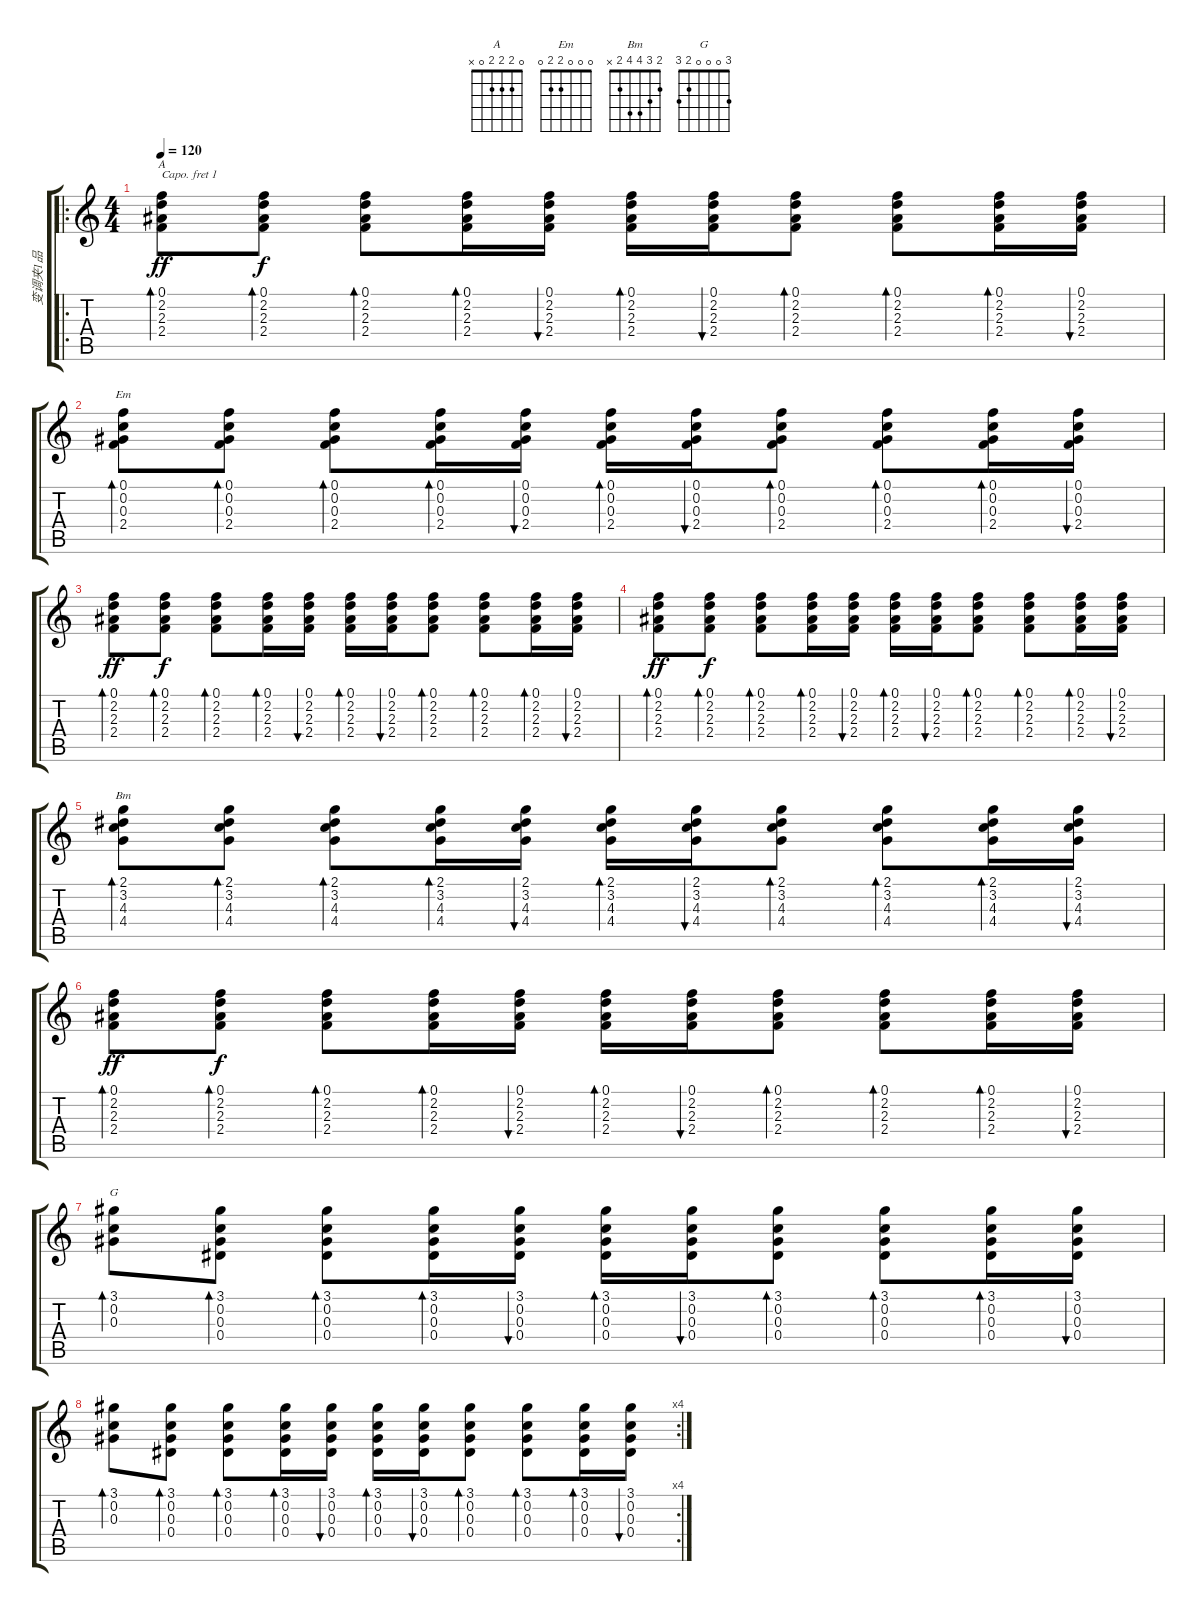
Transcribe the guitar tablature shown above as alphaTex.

\track ("变调夹1品" "变调夹1品") {instrument acousticguitarsteel}
\staff {score tabs}
\capo 1
\tuning (E4 B3 G3 D3 A2 E2) {hide}
\chord ("A" 0 2 2 2 0 x)
\chord ("Em" 0 0 0 2 2 0)
\chord ("Bm" 2 3 4 4 2 x)
\chord ("G" 3 0 0 0 2 3)
\ro
\ts (4 4)
\tempo 120
\clef g2
\ks c
(0.1 2.2 2.3 2.4).8{bd 30 ch "A" dy ff} (0.1 2.2 2.3 2.4).8{bd 30 dy f} (0.1 2.2 2.3 2.4).8{bd 30} (0.1 2.2 2.3 2.4).16{bd 30} (0.1 2.2 2.3 2.4).16{bu 30} (0.1 2.2 2.3 2.4).16{bd 30} (0.1 2.2 2.3 2.4).16{bu 30} (0.1 2.2 2.3 2.4).8{bd 30} (0.1 2.2 2.3 2.4).8{bd 30} (0.1 2.2 2.3 2.4).16{bd 30} (0.1 2.2 2.3 2.4).16{bu 30} |
(0.1 0.2 0.3 2.4).8{bd 30 ch "Em"} (0.1 0.2 0.3 2.4).8{bd 30} (0.1 0.2 0.3 2.4).8{bd 30} (0.1 0.2 0.3 2.4).16{bd 30} (0.1 0.2 0.3 2.4).16{bu 30} (0.1 0.2 0.3 2.4).16{bd 30} (0.1 0.2 0.3 2.4).16{bu 30} (0.1 0.2 0.3 2.4).8{bd 30} (0.1 0.2 0.3 2.4).8{bd 30} (0.1 0.2 0.3 2.4).16{bd 30} (0.1 0.2 0.3 2.4).16{bu 30} |
(0.1 2.2 2.3 2.4).8{bd 30 dy ff} (0.1 2.2 2.3 2.4).8{bd 30 dy f} (0.1 2.2 2.3 2.4).8{bd 30} (0.1 2.2 2.3 2.4).16{bd 30} (0.1 2.2 2.3 2.4).16{bu 30} (0.1 2.2 2.3 2.4).16{bd 30} (0.1 2.2 2.3 2.4).16{bu 30} (0.1 2.2 2.3 2.4).8{bd 30} (0.1 2.2 2.3 2.4).8{bd 30} (0.1 2.2 2.3 2.4).16{bd 30} (0.1 2.2 2.3 2.4).16{bu 30} |
(0.1 2.2 2.3 2.4).8{bd 30 dy ff} (0.1 2.2 2.3 2.4).8{bd 30 dy f} (0.1 2.2 2.3 2.4).8{bd 30} (0.1 2.2 2.3 2.4).16{bd 30} (0.1 2.2 2.3 2.4).16{bu 30} (0.1 2.2 2.3 2.4).16{bd 30} (0.1 2.2 2.3 2.4).16{bu 30} (0.1 2.2 2.3 2.4).8{bd 30} (0.1 2.2 2.3 2.4).8{bd 30} (0.1 2.2 2.3 2.4).16{bd 30} (0.1 2.2 2.3 2.4).16{bu 30} |
(2.1 3.2 4.3 4.4).8{bd 30 ch "Bm"} (2.1 3.2 4.3 4.4).8{bd 30} (2.1 3.2 4.3 4.4).8{bd 30} (2.1 3.2 4.3 4.4).16{bd 30} (2.1 3.2 4.3 4.4).16{bu 30} (2.1 3.2 4.3 4.4).16{bd 30} (2.1 3.2 4.3 4.4).16{bu 30} (2.1 3.2 4.3 4.4).8{bd 30} (2.1 3.2 4.3 4.4).8{bd 30} (2.1 3.2 4.3 4.4).16{bd 30} (2.1 3.2 4.3 4.4).16{bu 30} |
(0.1 2.2 2.3 2.4).8{bd 30 dy ff} (0.1 2.2 2.3 2.4).8{bd 30 dy f} (0.1 2.2 2.3 2.4).8{bd 30} (0.1 2.2 2.3 2.4).16{bd 30} (0.1 2.2 2.3 2.4).16{bu 30} (0.1 2.2 2.3 2.4).16{bd 30} (0.1 2.2 2.3 2.4).16{bu 30} (0.1 2.2 2.3 2.4).8{bd 30} (0.1 2.2 2.3 2.4).8{bd 30} (0.1 2.2 2.3 2.4).16{bd 30} (0.1 2.2 2.3 2.4).16{bu 30} |
(3.1 0.2 0.3).8{bd 30 ch "G"} (3.1 0.2 0.3 0.4).8{bd 30} (3.1 0.2 0.3 0.4).8{bd 30} (3.1 0.2 0.3 0.4).16{bd 30} (3.1 0.2 0.3 0.4).16{bu 30} (3.1 0.2 0.3 0.4).16{bd 30} (3.1 0.2 0.3 0.4).16{bu 30} (3.1 0.2 0.3 0.4).8{bd 30} (3.1 0.2 0.3 0.4).8{bd 30} (3.1 0.2 0.3 0.4).16{bd 30} (3.1 0.2 0.3 0.4).16{bu 30} |
\rc 4
(3.1 0.2 0.3).8{bd 30} (3.1 0.2 0.3 0.4).8{bd 30} (3.1 0.2 0.3 0.4).8{bd 30} (3.1 0.2 0.3 0.4).16{bd 30} (3.1 0.2 0.3 0.4).16{bu 30} (3.1 0.2 0.3 0.4).16{bd 30} (3.1 0.2 0.3 0.4).16{bu 30} (3.1 0.2 0.3 0.4).8{bd 30} (3.1 0.2 0.3 0.4).8{bd 30} (3.1 0.2 0.3 0.4).16{bd 30} (3.1 0.2 0.3 0.4).16{bu 30}
